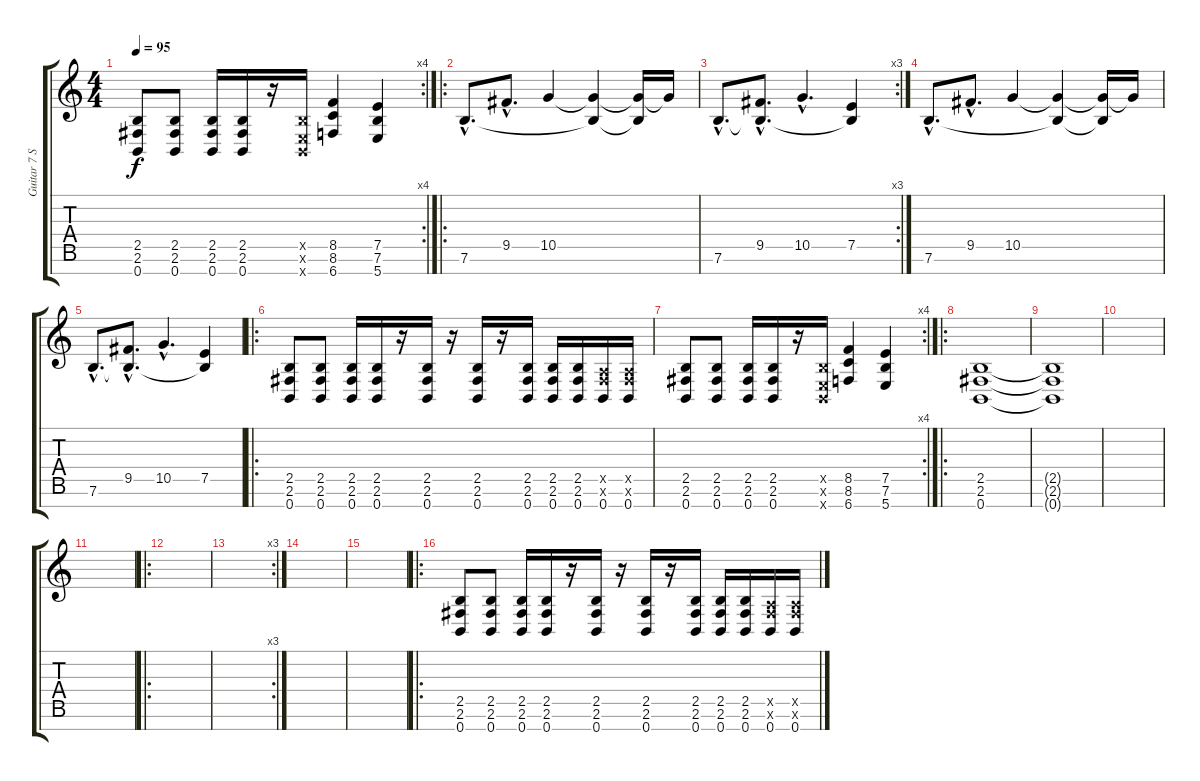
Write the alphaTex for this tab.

\track ("Guitar 7 Strings" "Guitar 7 S") {instrument distortionguitar}
\staff {score tabs}
\tuning (E4 B3 G3 D3 A2 E2 B1) {hide}
\rc 4
\ts (4 4)
\tempo 95
\clef g2
\ks c
(2.5 2.6 0.7).8{dy f} (2.5 2.6 0.7).8 (2.5 2.6 0.7).16 (2.5 2.6 0.7).16 r.16 (2.5{x} 0.6{x} 0.7{x}).16 (8.5 8.6 6.7).4 (7.5 7.6 5.7).4 |
\ro
7.6{hac}.8{d} 9.5{hac}.8{d} 10.5.4 (10.5{t} 7.6{t}).4 (10.5{t} 7.6{t}).16 10.5{t}.16 |
\rc 3
7.6{hac}.8{d} (9.5{hac} 7.6{hac t}).8{d} 10.5{hac}.4{d} (7.5 7.6{t}).4 |
7.6{hac}.8{d} 9.5{hac}.8{d} 10.5.4 (10.5{t} 7.6{t}).4 (10.5{t} 7.6{t}).16 10.5{t}.16 |
7.6{hac}.8{d} (9.5{hac} 7.6{hac t}).8{d} 10.5{hac}.4{d} (7.5 7.6{t}).4 |
\ro
(2.5 2.6 0.7).8 (2.5 2.6 0.7).8 (2.5 2.6 0.7).16 (2.5 2.6 0.7).16 r.16 (2.5 2.6 0.7).16 r.16 (2.5 2.6 0.7).16 r.16 (2.5 2.6 0.7).16 (2.5 2.6 0.7).16 (2.5 2.6 0.7).16 (0.5{x} 2.6{x} 0.7).16 (0.5{x} 2.6{x} 0.7).16 |
\rc 4
(2.5 2.6 0.7).8 (2.5 2.6 0.7).8 (2.5 2.6 0.7).16 (2.5 2.6 0.7).16 r.16 (2.5{x} 0.6{x} 0.7{x}).16 (8.5 8.6 6.7).4 (7.5 7.6 5.7).4 |
\ro
(2.5 2.6 0.7).1 |
(2.5{t} 2.6{t} 0.7{t}).1 |
|
|
\ro
|
\rc 3
|
|
|
\ro
(2.5 2.6 0.7).8 (2.5 2.6 0.7).8 (2.5 2.6 0.7).16 (2.5 2.6 0.7).16 r.16 (2.5 2.6 0.7).16 r.16 (2.5 2.6 0.7).16 r.16 (2.5 2.6 0.7).16 (2.5 2.6 0.7).16 (2.5 2.6 0.7).16 (0.5{x} 2.6{x} 0.7).16 (0.5{x} 2.6{x} 0.7).16
